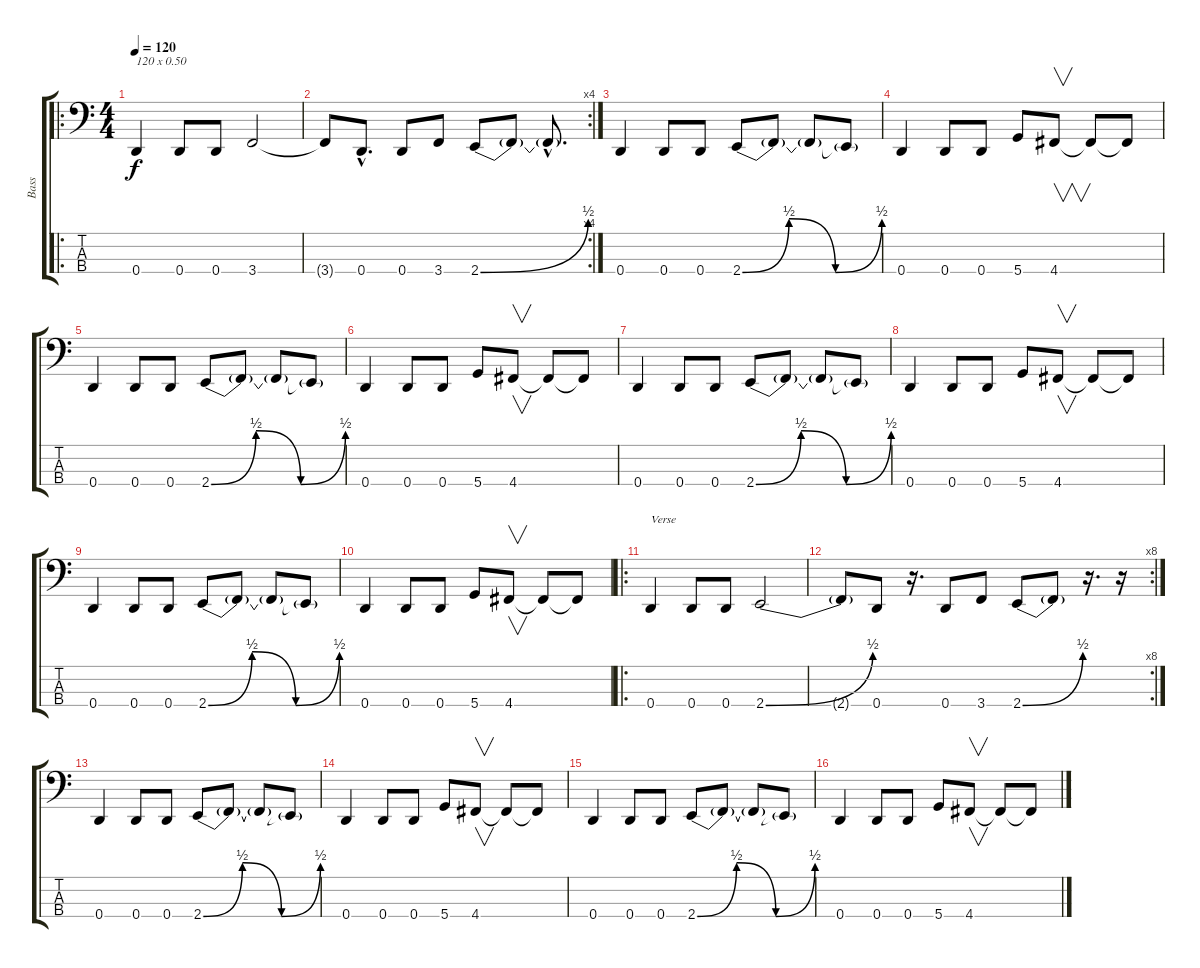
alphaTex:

\track ("Bass" "Bass") {instrument electricbasspick}
\staff {score tabs}
\tuning (G2 D2 A1 D1) {hide}
\ro
\ts (4 4)
\tempo 120
\clef f4
\ks c
0.4.4{txt "120 x 0.50" dy f instrument electricbasspick} 0.4.8 0.4.8 3.4.2 |
\rc 4
3.4{t}.8 0.4{hac}.8{d} 0.4.8 3.4.8 2.4{be (bend 0 0 60 2)}.8 2.4{t}.8 2.4{hac t}.8{d} |
0.4.4 0.4.8 0.4.8 2.4{be (custom 0 0 20 2 40 0 60 2)}.8 2.4{t}.8 2.4{t}.8 2.4{t}.8 |
0.4.4 0.4.8 0.4.8 5.4.8 4.4.8{v} 4.4{t}.8 4.4{t}.8 |
0.4.4 0.4.8 0.4.8 2.4{be (custom 0 0 20 2 40 0 60 2)}.8 2.4{t}.8 2.4{t}.8 2.4{t}.8 |
0.4.4 0.4.8 0.4.8 5.4.8 4.4.8{v} 4.4{t}.8 4.4{t}.8 |
0.4.4 0.4.8 0.4.8 2.4{be (custom 0 0 20 2 40 0 60 2)}.8 2.4{t}.8 2.4{t}.8 2.4{t}.8 |
0.4.4 0.4.8 0.4.8 5.4.8 4.4.8{v} 4.4{t}.8 4.4{t}.8 |
0.4.4 0.4.8 0.4.8 2.4{be (custom 0 0 20 2 40 0 60 2)}.8 2.4{t}.8 2.4{t}.8 2.4{t}.8 |
0.4.4 0.4.8 0.4.8 5.4.8 4.4.8{v} 4.4{t}.8 4.4{t}.8 |
\ro
0.4.4{txt "Verse"} 0.4.8 0.4.8 2.4{be (bend 0 0 60 2)}.2 |
\rc 8
2.4{t}.8 0.4.8 r.16{d} 0.4.8 3.4.8 2.4{be (bend 0 0 60 2)}.8 2.4{t}.8 r.16{d} r.16 |
0.4.4 0.4.8 0.4.8 2.4{be (custom 0 0 20 2 40 0 60 2)}.8 2.4{t}.8 2.4{t}.8 2.4{t}.8 |
0.4.4 0.4.8 0.4.8 5.4.8 4.4.8{v} 4.4{t}.8 4.4{t}.8 |
0.4.4 0.4.8 0.4.8 2.4{be (custom 0 0 20 2 40 0 60 2)}.8 2.4{t}.8 2.4{t}.8 2.4{t}.8 |
0.4.4 0.4.8 0.4.8 5.4.8 4.4.8{v} 4.4{t}.8 4.4{t}.8
